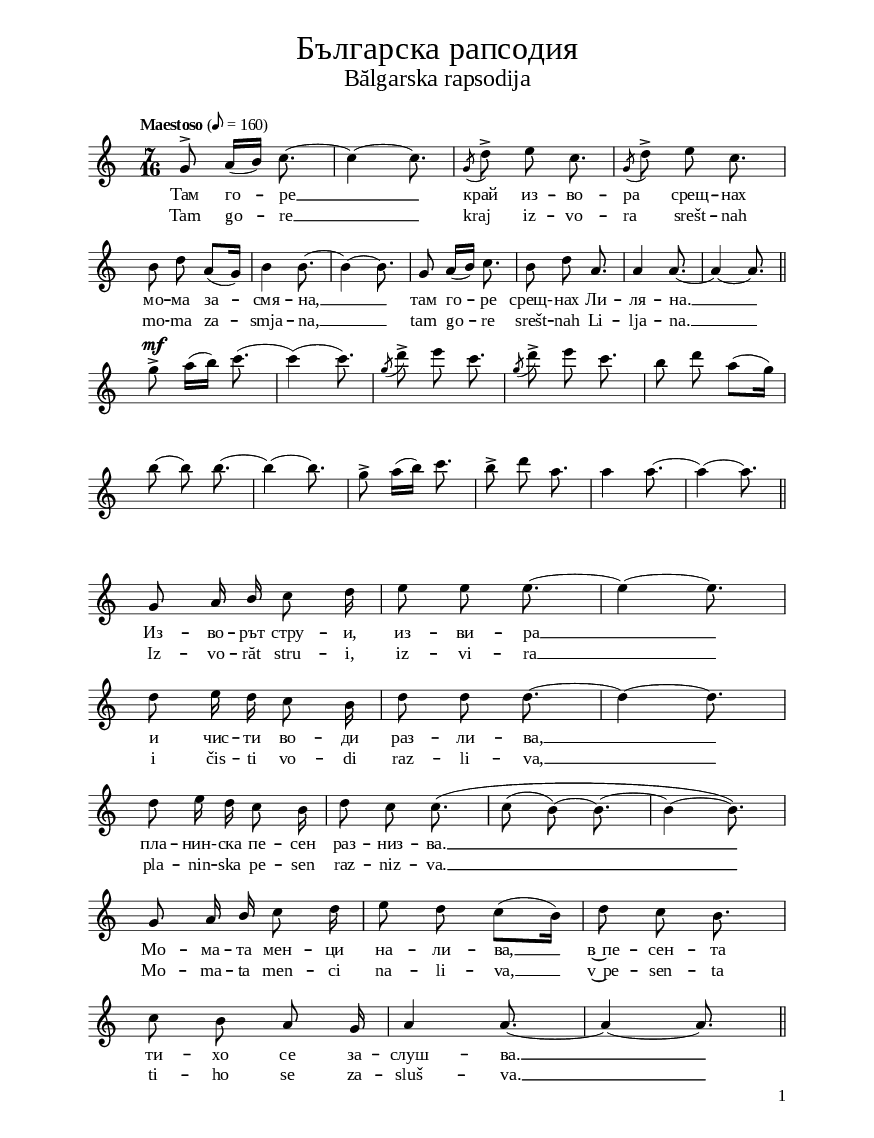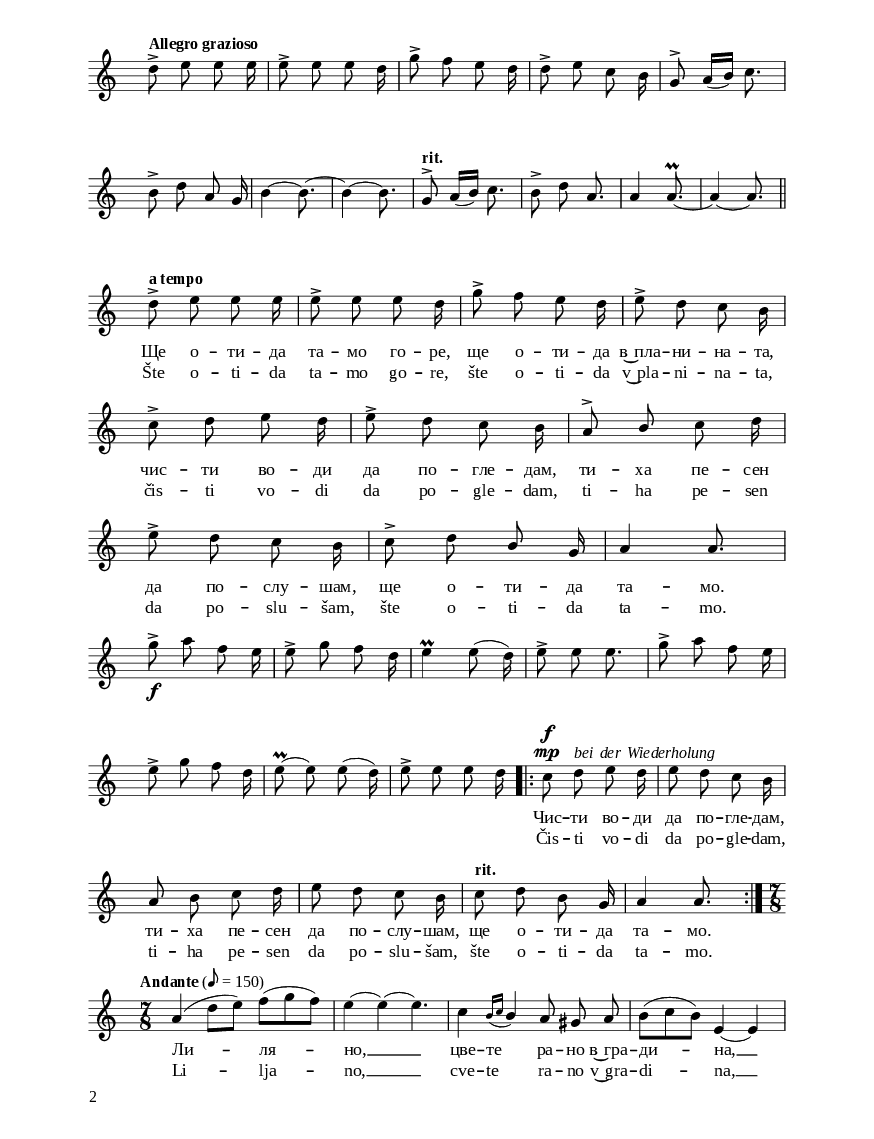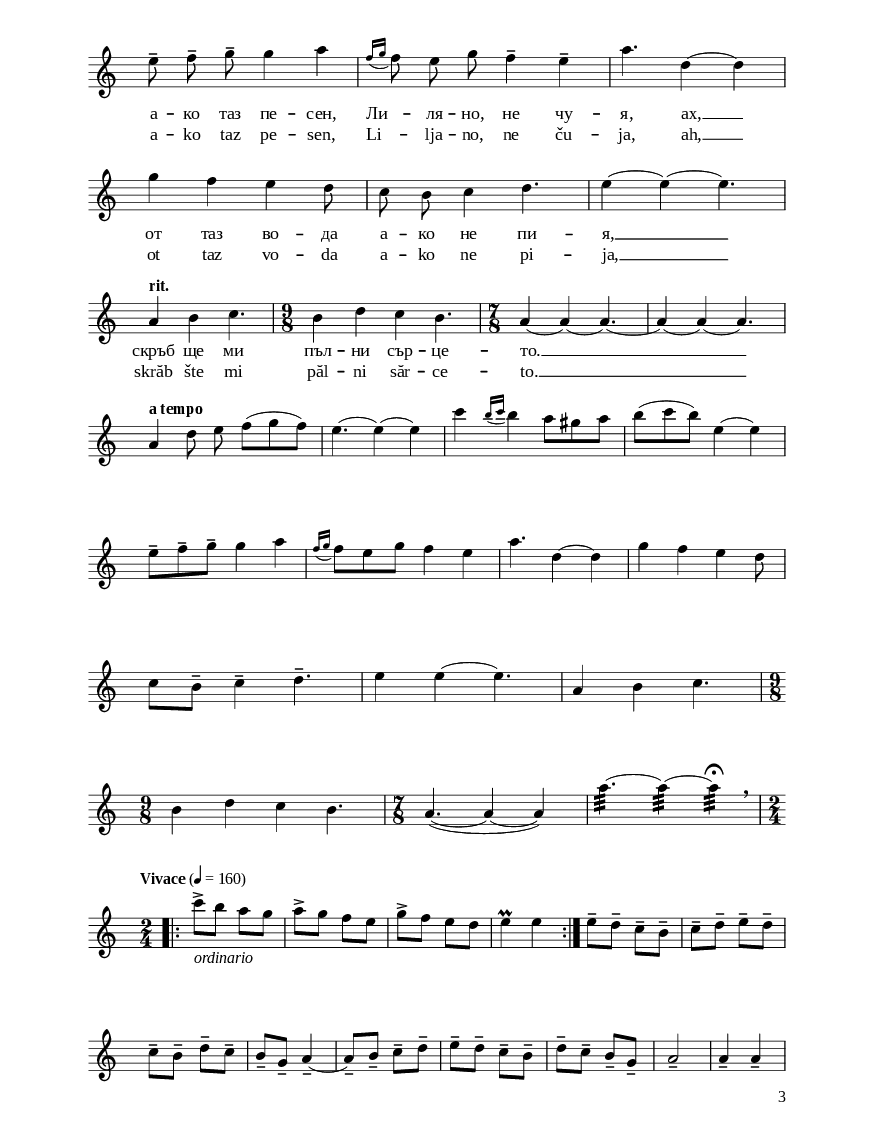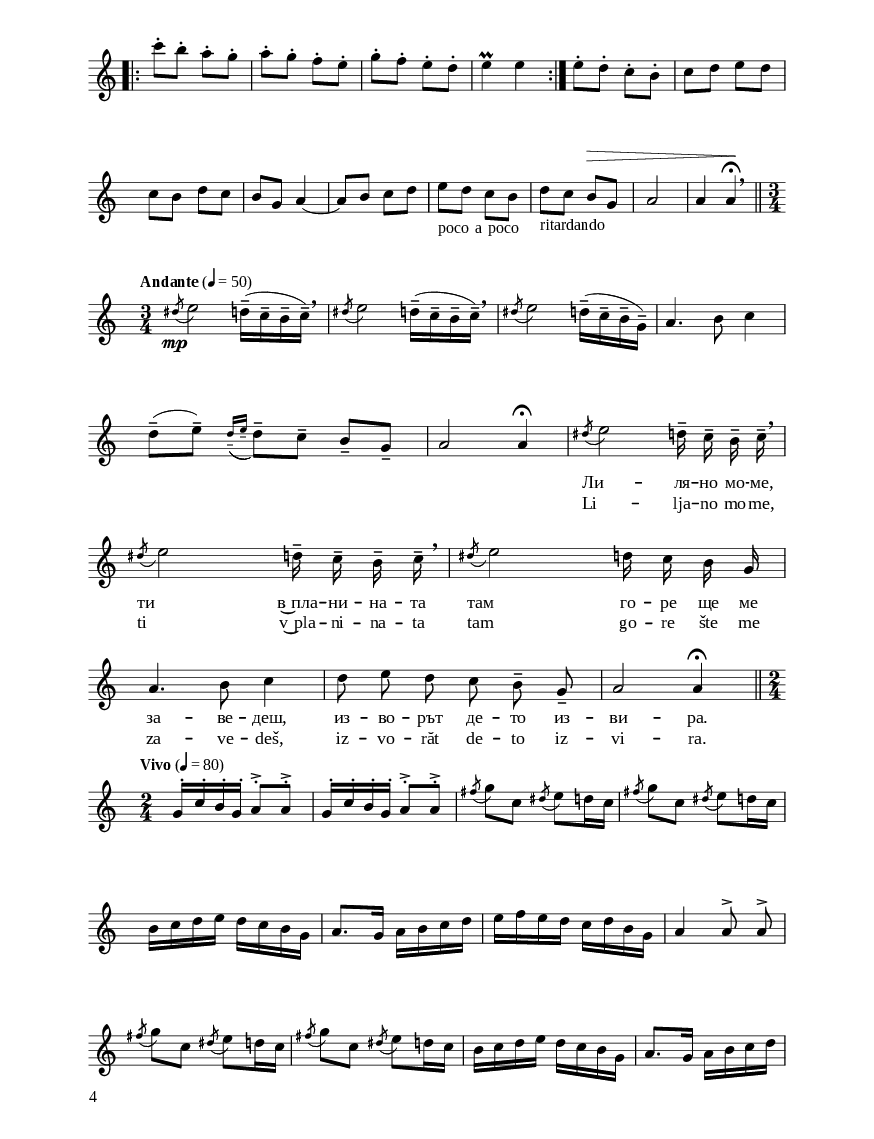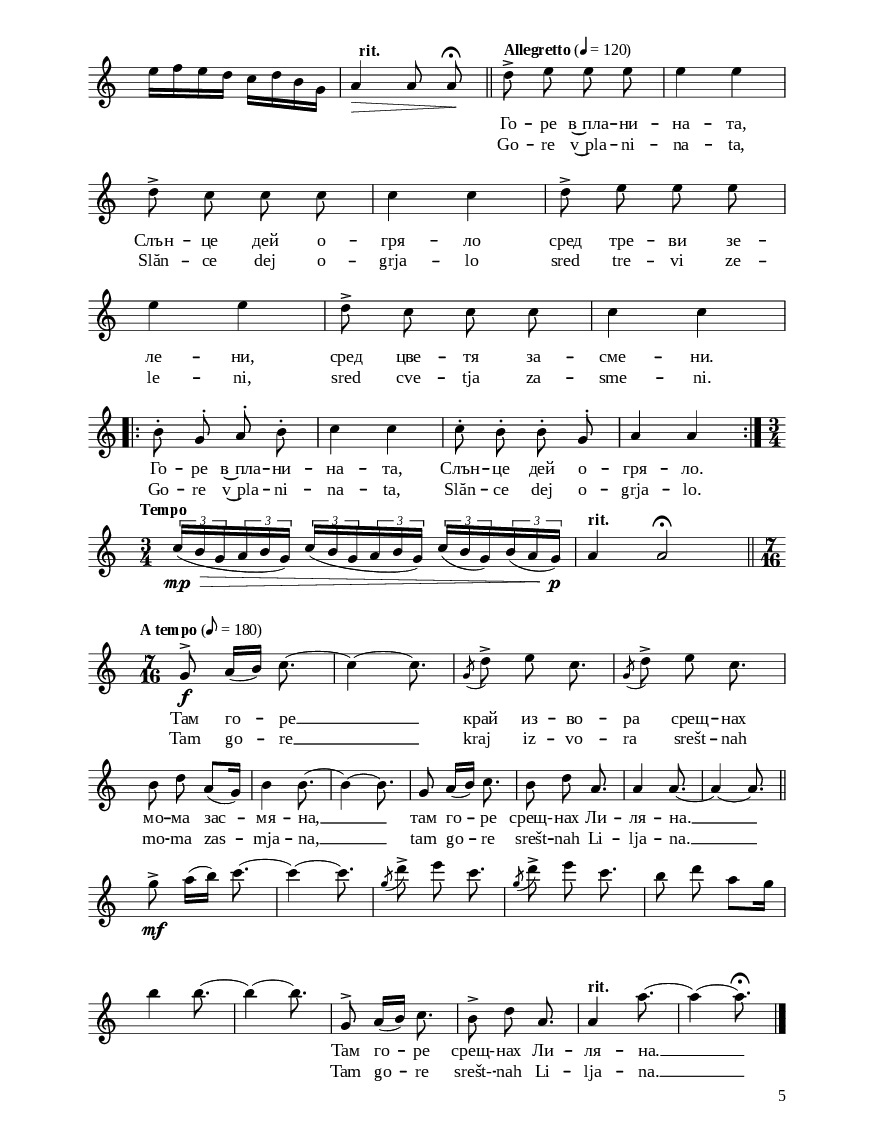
\version "2.24.1"

\include "include/globals.ily"

\bookpart {
  \label #'ref146
  \tocItem \markup "Българска рапсодия – Bălgarska rapsodija"
  \include "include/bookpart-paper.ily"
  \score {
    \include "include/score-layout.ily"

    \new Voice \relative c' {
      \clef treble
      \key c \major
      \time 7/16
      \tempoFunc "Maestoso" 8 "160"
      \autoBeamOff
      g'8^\accent a16([b]) c8. ~ | \noBreak
      c4 ~ c8. | \noBreak
      \acciaccatura {g8} d'^\accent e c8. | \noBreak
      \acciaccatura {g8} d'^\accent e c8. | \break
      b8 d a([g16]) | \noBreak

      b4 b8. ~| b4 ~ b8. | \noBreak
      g8 a16([b]) c8. | \noBreak
      b8 d a8. | \noBreak
      a4 a8. ~ | a4 ~ a8. | \bar "||" \break

      g'8\accent^\mf  a16[(b)] c8.( | \noBreak
      c4)(c8.) | \noBreak
      \acciaccatura {g8} d'8\accent e c8. | \noBreak
      \acciaccatura {g8} d'8\accent e c8. | \noBreak
      b8 d a([g16]) | \break
      b8 ~ b8 b8. ~ | \noBreak
      b4 ~ b8. | \noBreak
      g8 \accent a16 ([b]) c8. | \noBreak
      b8\accent d a8. | \noBreak
      a4 a8. ~ | \noBreak
      a4 ~ a8. | \bar "||" \break

      g,8 a16 \stemUp b \stemNeutral c8 d16 | \noBreak
      e8 e e8. ~ | \noBreak
      e4 ~ e8. | \break
      d8 e16 d16 c8 b16 | \noBreak
      d8 d d8. ~ | \noBreak

      d4 ~ d8. | \break

      d8 e16 d16 c8 b16 | \noBreak
      d8 c8  c8. \( |\noBreak
      c8( b) ~ b8. ~ | \noBreak
      b4 ~ b8. \) | \break
      g8 a16 \stemUp b \stemNeutral c8 d16 | \noBreak
      e8 d c8([b16]) | \noBreak

      d8 c b8. | \break
      c8 b a g16 | \noBreak
      a4 a8. ~| \noBreak
      a4 ~ a8. | \bar "||" \break
      \tempo "Allegro grazioso" d8^\accent e e e16 | \noBreak
      e8^\accent e e d16 | \noBreak

      g8^\accent f e d16 | \noBreak
      d8^\accent e c b16 | \noBreak
      g8^\accent a16([b]) c8. | \break
      b8^\accent d a g16 | \noBreak
      b4~ b8. ~ | \noBreak
      b4 ~ b8. | \noBreak
      \tempo "rit." g8^\accent a16([b]) c8. | \noBreak

      b8^\accent d a8. | \noBreak
      a4 a8.\prall ~ | \noBreak
      a4 ~ a8. | \bar "||" \break
      \tempo "a tempo" d8\accent e e e16 | \noBreak
      e8\accent e e d16 | \noBreak
      g8\accent f e d16 | \noBreak

      e8\accent d c b16 | \break
      c8\accent d e d16 | \noBreak
      e8\accent d c b16 | \noBreak
      a8^\accent \stemUp b \stemNeutral c d16 | \break

      e8\accent d c b16 | \noBreak
      c8\accent d \stemUp b \stemNeutral g16 | \noBreak
      a4 a8. | \break
      g'8\f^\accent a f e16 | \noBreak
      e8^\accent g f d16 | \noBreak

      e4 \prall e8 (d16) | \noBreak
      e8^\accent e e8. | \noBreak
      g8^\accent a f e16 | \break
      e8^\accent g f d16 | \noBreak
      e8\prall~ e8 e8 (d16) | \noBreak
      e8^\accent e e d16  |  \noBreak

      \bar ".|:"
      c8 ^\markup{ \dynamic f } ^\mp d^\markup{\italic{bei der Wiederholung} } e d16 | \noBreak
      e8 d c b16 | \break
      a8 b c d16 | \noBreak
      e8 d c b16 | \noBreak
      \tempo "rit." c8 d b g16 | \noBreak
      a4 a8. | \break \bar ":|."

      \time 7/8  \tempoFunc "Andante" 8 "150" a4 (d8[e]) f8([ g f]) | e4 ~ e4 ~ e4. | \noBreak

      c4 \acciaccatura{ b16[c] } \stemUp b4 \stemNeutral a8 gis a8 |  b8([c b])  e,4 ~ e | \break

      e'8\tenuto f\tenuto g\tenuto  g4 a4 |  \noBreak

      \acciaccatura {f16[g]}  f8 e g  f4\tenuto e4\tenuto | \noBreak
      a4. d,4 ~ d | \break
      g4 f e d8 | c b c4 d4. | e4 ~ e4 ~ e4. | \break

      \tempo "rit." a,4 b c4. | \time 9/8 b4 d c b4. | \noBreak
      \time 7/8
      a4 ~ a4 ~ a4. ~ | a4 ~ a4 ~ a4. | \break
      \tempo "a tempo" a4  d8 e  f([ g f]) | e4. ~ e4 ~ e4 |  \noBreak

      c'4 \acciaccatura{ b16[c] } b4 a8 [gis  a] | b8 ( [c8 b]) e,4 ~ e4 | \break


      e8\tenuto[f\tenuto g\tenuto] g4 a4 | \noBreak
      \acciaccatura { f16[g] } f8[e g] f4 e | \noBreak

      a4. d,4 ~ d4 | \noBreak
      g4 f e d8 | \break

      c [b\tenuto] c4\tenuto d4.\tenuto| e4 e4 ~ e4. | \noBreak
      a,4 b c4. | \time 9/8 b4 d c b4. | \noBreak
      \time 7/8 a4.~ ( a4 ~ a4) | a'4.:32 ~ a4:32 ~ a4:32 \fermata \breathe | \bar "|" \time 2/4 \break    \bar ".|:-|"
      \repeat volta 1 {
        \tempoFunc "Vivace" 4 "160"  c8_\markup{ \italic {ordinario} }\accent[b] a[g] | \noBreak
        a\accent[g] f[e] | \noBreak
        g\accent[f] e[d] | \noBreak
        e4\prall e | \noBreak \bar ":|."
      }
      e8\tenuto[d]\tenuto c\tenuto[b]\tenuto | \noBreak
      c\tenuto[d]\tenuto e\tenuto[d]\tenuto | \break

      c\tenuto[b]\tenuto d\tenuto[c]\tenuto | \noBreak
      b\tenuto[g]\tenuto a4\tenuto~ | \noBreak
      a8\tenuto[b]\tenuto c\tenuto[d]\tenuto | \noBreak
      e\tenuto[d]\tenuto c\tenuto[b]\tenuto | \noBreak
      d\tenuto[c]\tenuto b\tenuto[g]\tenuto | \noBreak
      a2\tenuto | \noBreak
      a4\tenuto a\tenuto |  \bar "|" \break \bar ".|:-|"

      \repeat volta 1 {
        c'8\staccato[b]\staccato a\staccato[g]\staccato | \noBreak
        a\staccato[g]\staccato f\staccato[e]\staccato | \noBreak
        g\staccato[f]\staccato e\staccato[d]\staccato | \noBreak
        e4\prall e | \noBreak  \bar ":|."
      }
      e8\staccato[d]\staccato c\staccato[b]\staccato | \noBreak
      c[d] e[d] | \break

      c[b] d[c] | \noBreak
      b[g] a4~ | \noBreak
      a8[b] c[d] | \noBreak
      e_\markup{ poco a poco } [d] c[b] | \noBreak
      d_\markup{ ritardando } [c]  b^\>[g]  | \noBreak
      a2 | \noBreak
      a4 a \! \fermata \breathe | \bar "||" \time 3/4 \break

      \tempoFunc "Andante" 4 "50" \acciaccatura { dis8\mp } e2 d16\tenuto([c\tenuto b\tenuto c\tenuto]) \breathe | \noBreak
      \acciaccatura { dis8 } e2 d16\tenuto([c\tenuto  b\tenuto  c\tenuto]) \breathe | \noBreak
      \acciaccatura { dis8 } e2 d16\tenuto([c\tenuto b\tenuto g\tenuto]) | \noBreak
      a4. b8 c4 \break

      d8\tenuto([e\tenuto]) \acciaccatura { d16\tenuto([e\tenuto] } d8\tenuto)[c\tenuto] b\tenuto [g\tenuto] | \noBreak
      a2 a4 \fermata \noBreak
      \acciaccatura { dis8 } e2 d16\tenuto c\tenuto b\tenuto c\tenuto \breathe | \break
      \acciaccatura { dis8 } e2 d16\tenuto c\tenuto b\tenuto c\tenuto  \breathe | \noBreak

      \acciaccatura { dis8 } e2 d16 c b g | \break
      a4. b8 c4 | \noBreak
      d8 e d c b\tenuto g\tenuto | \noBreak
      a2 a4 \fermata | \noBreak \bar "||" \time 2/4 \break

      \tempoFunc "Vivo" 4 "80" g16^\staccato[c^\staccato b^\staccato g^\staccato] a8^\staccato ^\accent[a^\staccato ^\accent] | \noBreak
      g16^\staccato[c^\staccato b^\staccato g^\staccato] a8^\staccato^\accent[a^\staccato^\accent] | \noBreak
      \acciaccatura { fis'8 } g[c,] \acciaccatura { dis } e[d16 c] | \noBreak
      \acciaccatura { fis8 } g[c,] \acciaccatura { dis } e[d16 c] | \break

      b16[c d e] d[c b g] | \noBreak
      a8.[g16] a[b c d] | \noBreak
      e[f e d] c[d b g] | \noBreak
      a4 a8^\accent a^\accent \break

      \acciaccatura { fis'8 } g[c,] \acciaccatura { dis } e[d16 c] | \noBreak
      \acciaccatura { fis8 } g[c,] \acciaccatura { dis } e[d16 c] | \noBreak
      b[c d e] d[c b g] | \noBreak
      a8.[g16] a[b c d] | \break

      e[f e d] c[d b g] | \noBreak
      \tempo "  rit." a4\>  a8 a \!  \fermata | \bar "||" \noBreak
      \tempoFunc "Allegretto" 4 "120" d^\accent e e e | \noBreak
      e4 e | \break
      d8^\accent c c c | \noBreak

      c4 c | \noBreak
      d8^\accent e e e | \break
      e4 e | \noBreak
      d8^\accent c c c | \noBreak
      c4 c | \break \bar ".|:-|"

      \repeat volta 1 {
        b8^\staccato g^\staccato a^\staccato b^\staccato | \noBreak
        c4 c | \noBreak
        c8^\staccato b^\staccato b^\staccato g^\staccato | \noBreak
        a4 a |
      } \time 3/4 \break \bar ":|."

      \override TupletBracket.positions = #'(3 . 3)
      \tempo "Tempo"
      \tuplet 3/2 8 { c16\>\mp([b g a b g]) c16([b g a b g]) c16([b g) b(a g\!\p])  } | \noBreak
      \tempo"rit." a4 a2 \fermata | \bar "||" \time 7/16 \break

      \tempoFunc "A tempo" 8 "180" g8\f^\accent a16([b]) c8.~ | \noBreak
      c4~ c8. | \noBreak
      \acciaccatura { g8 } d'^\accent e c8. | \noBreak
      \acciaccatura { g8 } d'^\accent e c8. | \break
      b8 d a([g16]) | \noBreak
      b4 b8. ~ | b4 ~ b8. |\noBreak
      g8 a16([b]) c8. | \noBreak
      b8 d a8. | \noBreak
      a4 a8. ~ | a4 ~ a8. \bar "||" \break
      g'8\mf\accent a16([b]) c8.~ | \noBreak
      c4~ c8. | \noBreak
      \acciaccatura { g8 } d'8\accent e c8. | \noBreak

      \acciaccatura { g8 } d'8\accent e c8. | \noBreak
      b8 d a[g16]| \break
      b4 b8. ~ | b4 ~ b8. | \noBreak
      g,8^\accent a16([b]) c8. | \noBreak
      b8^\accent d a8. \tempo "rit." | \noBreak
      a4 a'8. ~ | \noBreak
      a4 ~ a8. \fermata | \bar "|."
    }

    \addlyrics {
      Там го -- ре __ край из -- во -- ра срещ -- нах мо -- ма за --
      смя -- на, __ там го -- ре "срещ-" -- нах Ли -- ля -- на. __ ""
      \repeat unfold 21 { \skip 1 }
      Из -- во -- рът стру -- и, из -- ви -- ра __ и чис -- ти во -- ди раз -- ли -- ва, __
      пла -- "нин-" -- ска пе -- сен раз -- низ -- ва. __
      \repeat unfold 1 { \skip 1 }
      Mо -- ма -- та мен -- ци на -- ли -- ва, __
      в~пе -- сен -- та ти -- хо се за -- слуш -- ва. __ ""
      \repeat unfold 31 { \skip 1  }
      Ще о -- ти -- да та -- мо го -- ре, ще о -- ти -- да
      в~пла -- ни -- на -- та, чис -- ти во -- ди да по -- гле -- дам, ти -- ха пе -- сен
      да по -- слу -- шам, ще о -- ти -- да та -- мо.
      \repeat unfold 27 { \skip 2 }
      Чис -- ти во -- ди да по -- гле -- дам, ти -- ха пе -- сен да по -- слу -- шам,
      ще о -- ти -- да та -- мо. Ли -- ля -- но, __
      цве -- те ра -- но в~гра -- ди -- на, __ а -- ко таз пе -- сен,
      Ли -- ля -- но, не чу -- я, ах, __ от таз во -- да а -- ко не пи -- я, __
      скръб ще ми пъл -- ни сър -- це -- то. __ ""
      \repeat unfold 97 { \skip 1 }
      Ли -- ля -- но мо -- ме, ти в~пла -- ни -- на -- та
      там го -- ре ще ме за -- ве -- деш, из -- во -- рът де -- то из -- ви -- ра.
      \repeat unfold 30 { \skip 1 }
      Го -- ре в~пла -- ни -- на -- та, Слън -- це дей о --
      гря -- ло сред тре -- ви зе -- ле -- ни, сред цве -- тя за -- сме -- ни.
      Го -- ре в~пла -- ни -- на -- та, Слън -- це дей о -- гря -- ло.
      \repeat unfold 5 { \skip 1 }
      Там го -- ре __ край из -- во -- ра срещ -- нах мо -- ма зас -- мя -- на, __
      там го -- ре "срещ-" -- нах Ли -- ля -- на. __ ""
      \repeat unfold 13 { \skip 1 }
      Там го -- ре "срещ-" -- нах Ли -- ля -- на. __ ""
    }

    \addlyrics {
      Tam go -- re __ kraj iz -- vo -- ra srešt -- nah mo -- ma za --
      smja -- na, __ tam go -- re srešt -- nah Li -- lja -- na. __ ""
      \repeat unfold 21 { \skip 1 }
      Iz -- vo -- răt stru -- i, iz -- vi -- ra __ i čis -- ti vo -- di raz -- li -- va, __
      pla -- nin -- ska pe -- sen raz -- niz -- va. __ 
      \repeat unfold 1 { \skip 1 }
      Mo -- ma -- ta men -- ci na -- li -- va, __
      v~pe -- sen -- ta ti -- ho se za -- sluš -- va. __ ""
      \repeat unfold 31 { \skip 1 }
      Šte o -- ti -- da ta -- mo go -- re, šte o -- ti -- da
      v~pla -- ni -- na -- ta, čis -- ti vo -- di da po -- gle -- dam, ti -- ha pe -- sen
      da po -- slu -- šam, šte o -- ti -- da ta -- mo.
      \repeat unfold 27 { \skip 1 }
      Čis -- ti vo -- di da po -- gle -- dam, ti -- ha pe -- sen da po -- slu -- šam,
      šte o -- ti -- da ta -- mo. Li -- lja -- no, __
      cve -- te ra -- no v~gra -- di -- na, __ a -- ko taz pe -- sen,
      Li -- lja -- no, ne ču -- ja, ah, __ ot taz vo -- da a -- ko ne pi -- ja, __
      skrăb šte mi păl -- ni săr -- ce -- to. __ ""
      \repeat unfold 97 { \skip 1 }
      Li -- lja -- no mo -- me, ti v~pla -- ni -- na -- ta
      tam go -- re šte me za -- ve -- deš, iz -- vo -- răt de -- to iz -- vi -- ra.
      \repeat unfold 30 { \skip 1 }
      Go -- re v~pla -- ni -- na -- ta, Slăn -- ce dej o --
      grja -- lo sred tre -- vi ze -- le -- ni, sred cve -- tja za -- sme -- ni.
      Go -- re v~pla -- ni -- na -- ta, Slăn -- ce dej o -- grja -- lo.
      \repeat unfold 5 { \skip 1 }
      Tam go -- re __ kraj iz -- vo -- ra srešt -- nah mo -- ma zas -- mja -- na, __
      tam go -- re srešt -- nah Li -- lja -- na. __ ""
      \repeat unfold 13 { \skip 1 }
      Tam go -- re "srešt-" -- nah Li -- lja -- na. __ ""
    }

    \header {
      title = \titleFunc "Българска рапсодия" "Bălgarska rapsodija"
    }

    \midi{}

  } % score

  \pageBreak
  % include foreign translation(s) of the song
  \version "2.22.1"

\markup \fill-line { \fontsize #deTitleFontSize "Bulgarische Rapsodie" }
\markup \null
\markup \null
\markup \fontsize #deCoupletFontSize {
  \hspace #3
  \override #`(baseline-skip . ,deCoupletBaselineSkip)

  \column {
    \line { " " }

    \line { " "Dort oben bei den Quellen habe ich ein lächelndes Mädchen getroffen,}

    \line { " "dort oben habe ich Liljana getroffen.}

    \line { " "Die Quelle strömt und entspringt,}

    \line { " "und gießt das reine Wasser}

    \line { " "und singt ein Berglied.}

    \line { " "Das Mädchen gießt die Kupferkessel ein}

    \line { " "und lauscht dem Lied.}

    \line { " "Ich gehe dort oben hin,}

    \line { " "ich gehe in die Bergen,}

    \line { " "damit ich das reine Wasser anschaue }

    \line { " "und dem leisen Lied lausche,}

    \line { " "ich gehe dorthin.}

    \line { " "Damit ich das reine Wasser anschaue,}

    \line { " "damit ich dem leisen Lied lausche,}

    \line { " "gehe ich dorthin.}

    \line { " "Liliano, Frühblume im Garten,}

    \line { " "wenn ich dieses Lied, Liliano, nicht höre,}

    \line { " "ah, wenn ich von diesem Wasser nicht trinke}

    \line { " "wird Trauer mein Herz erfüllen.}

    \line { " "Liliano, Mädchen,}

    \line { " "du wirst mich dort oben ins Gebirge bringen,}

    \line { " "dort, wo die Quelle entspringt.}

    \line { " "Oben im Gebirge,}

    \line { " "wo die Sonne scheint,}

    \line { " "zwischen den grünen Gräsern,}

    \line { " "zwischen den lächelnden Blumen.}

    \line { " "Oben im Gebirge,}

    \line { " "wo die Sonne schien.}
    

    \line { " "Dort oben bei den Quellen }

    \line { " "traf ich ein lächelndes Mädchen,}

    \line { " "dort oben traf ich Liljana.}

  }
}


} % bookpart
